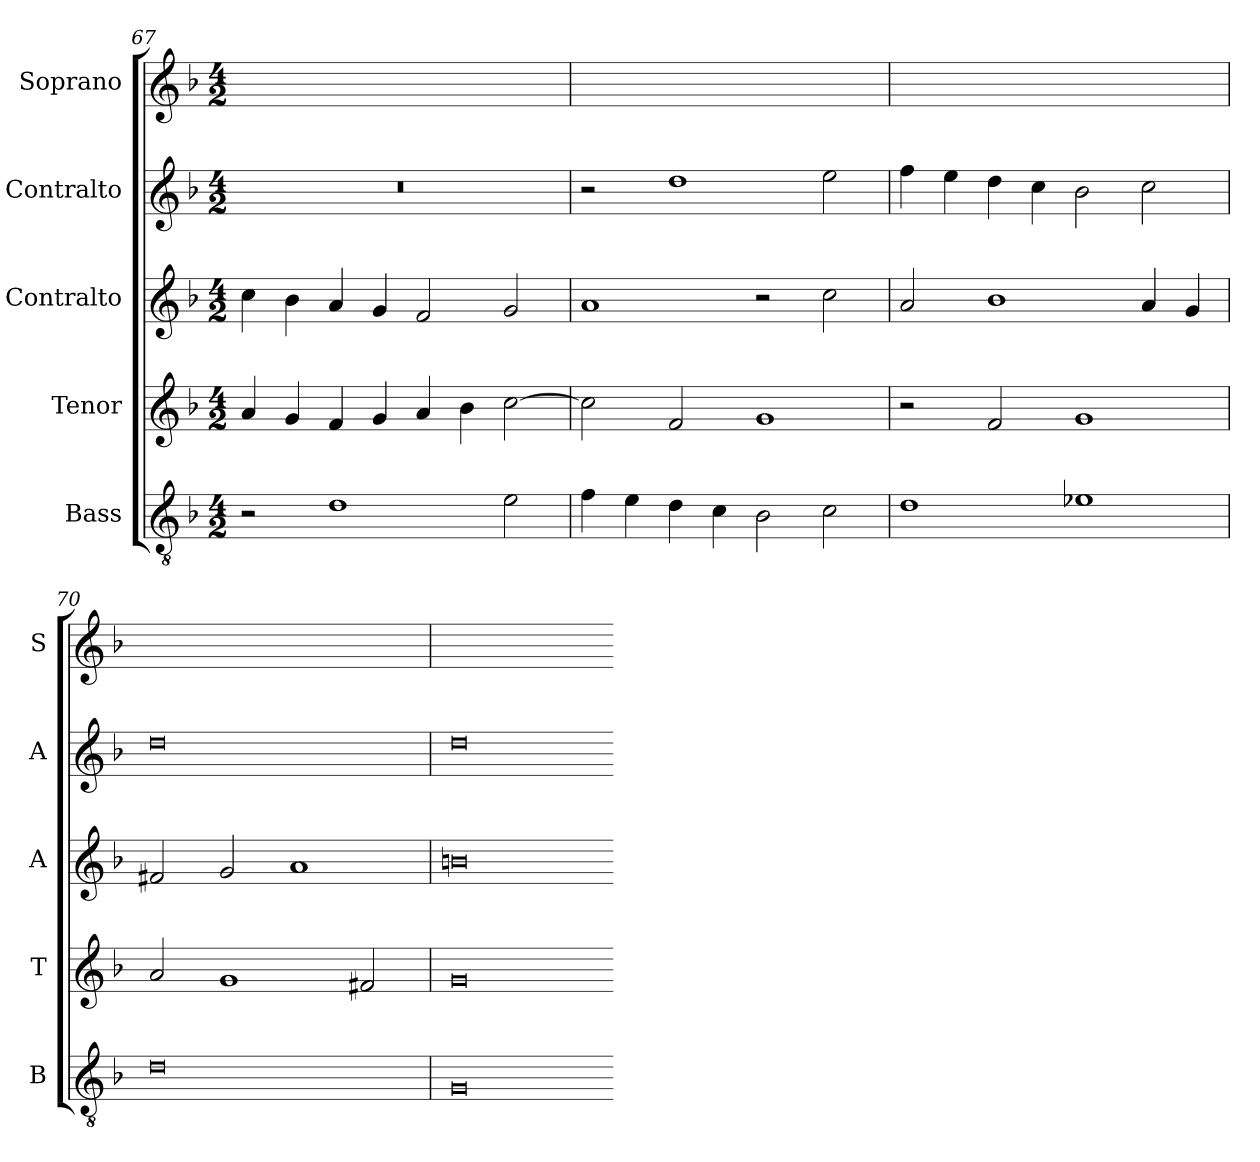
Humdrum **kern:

**kern	**kern	**kern	**kern	**kern
*part5	*part4	*part3	*part2	*part1
*staff5	*staff4	*staff3	*staff2	*staff1
*I"Bass	*I"Tenor	*I"Contralto	*I"Contralto	*I"Soprano
*I'B	*I'T	*I'A	*I'A	*I'S
*clefGv2	*clefG2	*clefG2	*clefG2	*clefG2
*k[b-]	*k[b-]	*k[b-]	*k[b-]	*k[b-]
*G:dor	*G:dor	*G:dor	*G:dor	*G:dor
*M4/2	*M4/2	*M4/2	*M4/2	*M4/2
=67	=67	=67	=67	=67
2r	4a	4cc	0r	0ryy
.	4g	4b-	.	.
1d	4f	4a	.	.
.	4g	4g	.	.
.	4a	2f	.	.
.	4b-	.	.	.
2e	[2cc	2g	.	.
=68	=68	=68	=68	=68
4f	2cc]	1a	2r	0ryy
4e	.	.	.	.
4d	2f	.	1dd	.
4c	.	.	.	.
2B-	1g	2r	.	.
2c	.	2cc	2ee	.
=69	=69	=69	=69	=69
1d	2r	2a	4ff	0ryy
.	.	.	4ee	.
.	2f	1b-	4dd	.
.	.	.	4cc	.
1e-X	1g	.	2b-	.
.	.	4a	2cc	.
.	.	4g	.	.
=70	=70	=70	=70	=70
0d	2a	2f#X	0dd	0ryy
.	1g	2g	.	.
.	.	1a	.	.
.	2f#X	.	.	.
=71	=71	=71	=71	=71
0G	0g	0bn	0dd	0ryy
=-	=-	=-	=-	=-
*-	*-	*-	*-	*-
